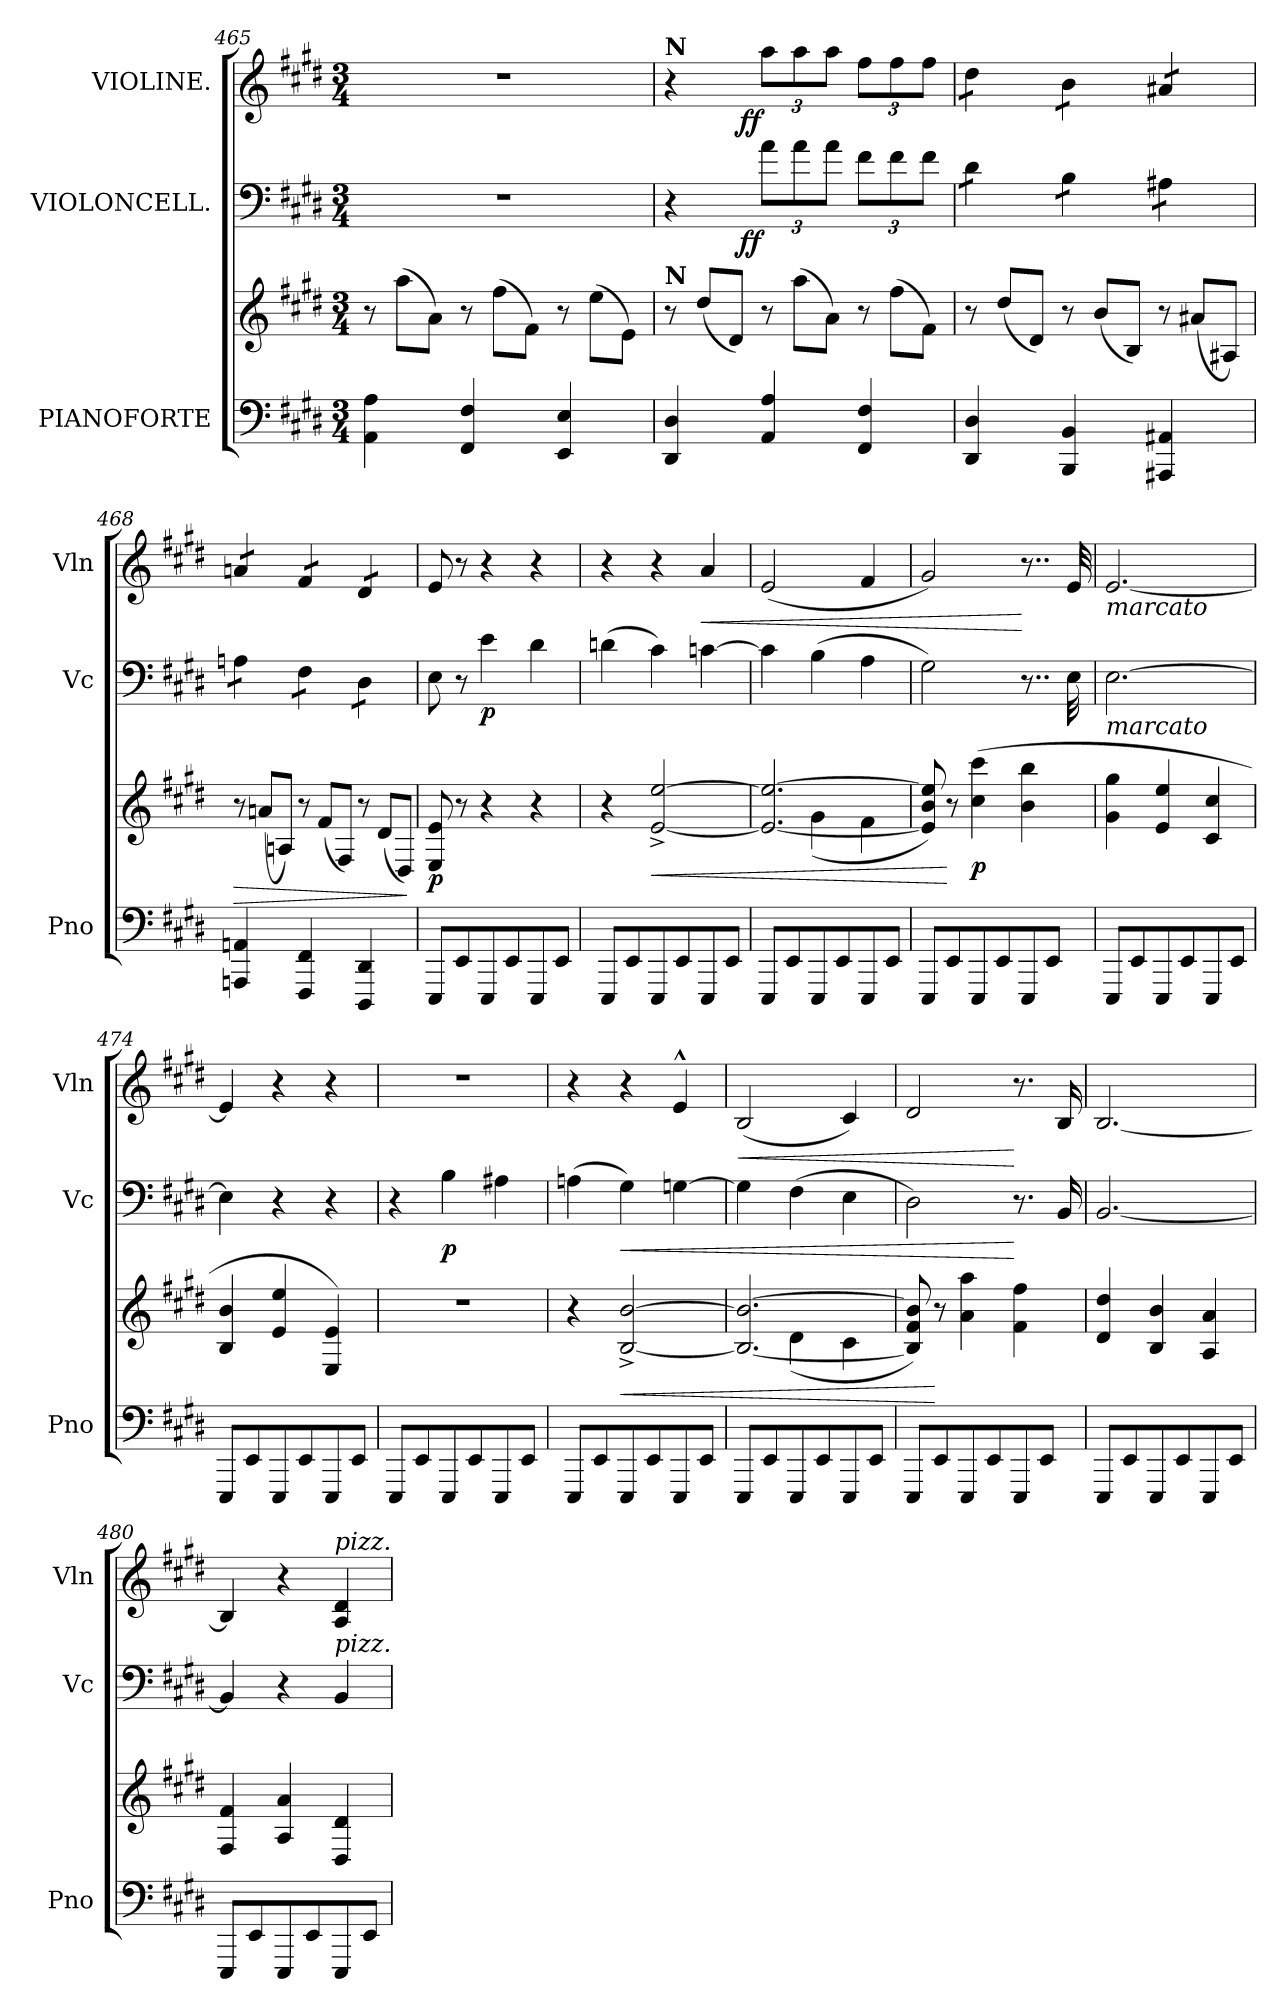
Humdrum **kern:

**kern	**kern	**dynam	**kern	**dynam	**kern	**dynam
*part3	*part3	*part3	*part2	*part2	*part1	*part1
*staff4	*staff3	*staff3/4	*staff2	*staff2	*staff1	*staff1
*I"PIANOFORTE	*	*	*I"VIOLONCELL.	*	*I"VIOLINE.	*
*I'Pno	*	*	*I'Vc	*	*I'Vln	*
*clefF4	*clefG2	*	*clefF4	*	*clefG2	*
*k[f#c#g#d#]	*k[f#c#g#d#]	*	*k[f#c#g#d#]	*	*k[f#c#g#d#]	*
*M3/4	*M3/4	*	*M3/4	*	*M3/4	*
*	*Xtuplet	*	*	*	*	*
=465	=465	=465	=465	=465	=465	=465
4AA\ 4A\	12r	.	2.r	.	2.r	.
.	(12aa\L	.	.	.	.	.
.	12a\J)	.	.	.	.	.
4FF#/ 4F#/	12r	.	.	.	.	.
.	(12ff#\L	.	.	.	.	.
.	12f#\J)	.	.	.	.	.
4EE/ 4E/	12r	.	.	.	.	.
.	(12ee\L	.	.	.	.	.
.	12e\J)	.	.	.	.	.
=466	=466	=466	=466	=466	=466	=466
!	!	!	!	!	!LO:TX:a:B:t=N	!
!	!LO:TX:a:B:t=N	!	!	!	!	!
4DD#/ 4D#/	12r	.	4r	.	4r	.
.	(12dd#/L	.	.	.	.	.
.	12d#/J)	.	.	.	.	.
!	!	!	!	!LO:DY:rj	!	!LO:DY:rj
4AA/ 4A/	12r	.	12a\L	ff	12aa\L	ff
.	(12aa\L	.	12a\	.	12aa\	.
.	12a\J)	.	12a\J	.	12aa\J	.
4FF#/ 4F#/	12r	.	12f#\L	.	12ff#\L	.
.	(12ff#\L	.	12f#\	.	12ff#\	.
.	12f#\J)	.	12f#\J	.	12ff#\J	.
=467	=467	=467	=467	=467	=467	=467
*	*	*	*tremolo	*	*	*
*	*	*	*	*	*tremolo	*
4DD#/ 4D#/	12r	.	8d#\L	.	8dd#\L	.
.	(12dd#/L	.	.	.	.	.
.	.	.	8d#\J	.	8dd#\J	.
.	12d#/J)	.	.	.	.	.
4BBB/ 4BB/	12r	.	8B\L	.	8b\L	.
.	(12b/L	.	.	.	.	.
.	.	.	8B\J	.	8b\J	.
.	12B/J)	.	.	.	.	.
4AAA#X/ 4AA#X/	12r	.	8A#X\L	.	8a#X/L	.
.	(12a#X/L	.	.	.	.	.
.	.	.	8A#X\J	.	8a#X/J	.
.	12A#X/J)	.	.	.	.	.
=468	=468	=468	=468	=468	=468	=468
!	!	!LO:HP:b	!	!	!	!
4AAAn/ 4AAn/	12r	>	8An\L	.	8an/L	.
.	(12an/L	.	.	.	.	.
.	.	.	8An\J	.	8an/J	.
.	12An/J)	.	.	.	.	.
4FFF#/ 4FF#/	12r	.	8F#\L	.	8f#/L	.
.	(12f#/L	.	.	.	.	.
.	.	.	8F#\J	.	8f#/J	.
.	12F#/J)	.	.	.	.	.
4DDD#/ 4DD#/	12r	.	8D#\L	.	8d#/L	.
.	(12d#/L	.	.	.	.	.
.	.	.	8D#\J	.	8d#/J	.
*	*	*	*	*	*Xtremolo	*
*	*	*	*Xtremolo	*	*	*
.	12D#/J)	.	.	.	.	.
.	.	]	.	.	.	.
=469	=469	=469	=469	=469	=469	=469
8EEE/L	8E/ 8e/	p	8E\	.	8e/	.
8EE/	8r	.	8r	.	8r	.
8EEE/	4r	.	4e\	p	4r	.
8EE/	.	.	.	.	.	.
8EEE/	4r	.	4d#\	.	4r	.
8EE/J	.	.	.	.	.	.
=470	=470	=470	=470	=470	=470	=470
8EEE/L	4r	.	(4dn\	.	4r	.
8EE/	.	.	.	.	.	.
!	!	!LO:HP:b	!	!	!	!
8EEE/	[2e^/ [2ee^/	<	4c#\)	.	4r	.
8EE/	.	.	.	.	.	.
!	!	!	!	!	!	!LO:HP:b
8EEE/	.	.	[4cn\	.	4a/	<
8EE/J	.	.	.	.	.	.
=471	=471	=471	=471	=471	=471	=471
*	*^	*	*	*	*	*
8EEE/L	2.e_/ 2.ee_/	4ryy	.	4c\]	.	(2e/	.
8EE/	.	.	.	.	.	.	.
8EEE/	.	(>4g#\	.	(4B\	.	.	.
8EE/	.	.	.	.	.	.	.
8EEE/	.	4f#\	.	4A\	.	4f#/	.
8EE/J	.	.	.	.	.	.	.
*	*v	*v	*	*	*	*	*
=472	=472	=472	=472	=472	=472	=472
8EEE/L	8e]/ 8b/ 8ee]/)	.	2G#\)	.	2g#/)	.
8EE/	8r	[	.	.	.	.
8EEE/	(>4cc#\ 4ccc#\	p	.	.	.	.
8EE/	.	.	.	.	.	.
8EEE/	4b\ 4bb\	.	8..r	.	8..r	[
8EE/J	.	.	.	.	.	.
.	.	.	32E\	.	32e/	.
=473	=473	=473	=473	=473	=473	=473
!	!	!	!	!	!LO:TX:b:i:t=marcato	!
!	!	!	!LO:TX:b:i:t=marcato	!	!	!
8EEE/L	4g#\ 4gg#\	.	[2.E\	.	[2.e/	.
8EE/	.	.	.	.	.	.
8EEE/	4e/ 4ee/	.	.	.	.	.
8EE/	.	.	.	.	.	.
8EEE/	4c#/ 4cc#/	.	.	.	.	.
8EE/J	.	.	.	.	.	.
=474	=474	=474	=474	=474	=474	=474
8EEE/L	4B/ 4b/	.	4E\]	.	4e/]	.
8EE/	.	.	.	.	.	.
8EEE/	4e/ 4ee/	.	4r	.	4r	.
8EE/	.	.	.	.	.	.
8EEE/	4E/ 4e/)	.	4r	.	4r	.
8EE/J	.	.	.	.	.	.
=475	=475	=475	=475	=475	=475	=475
8EEE/L	2.r	.	4r	.	2.r	.
8EE/	.	.	.	.	.	.
8EEE/	.	.	4B\	p	.	.
8EE/	.	.	.	.	.	.
8EEE/	.	.	4A#X\	.	.	.
8EE/J	.	.	.	.	.	.
=476	=476	=476	=476	=476	=476	=476
8EEE/L	4r	.	(4An\	.	4r	.
8EE/	.	.	.	.	.	.
!	!	!LO:HP:b	!	!LO:HP:b	!	!
8EEE/	[2B^>/ [2b^>/	<	4G#\)	<	4r	.
8EE/	.	.	.	.	.	.
8EEE/	.	.	[4Gn\	.	4e^^/	.
8EE/J	.	.	.	.	.	.
=477	=477	=477	=477	=477	=477	=477
*	*^	*	*	*	*	*
!	!	!	!	!	!	!	!LO:HP:b
8EEE/L	2.B_/ 2.b_/	4ryy	.	4G\]	.	(2B/	<
8EE/	.	.	.	.	.	.	.
8EEE/	.	(>4d#\	.	(4F#\	.	.	.
8EE/	.	.	.	.	.	.	.
8EEE/	.	4c#\	.	4E\	.	4c#/)	.
8EE/J	.	.	.	.	.	.	.
*	*v	*v	*	*	*	*	*
=478	=478	=478	=478	=478	=478	=478
8EEE/L	8B]/ 8f#/ 8b]/)	.	2D#\)	.	2d#/	.
8EE/	8r	[	.	.	.	.
8EEE/	4a\ 4aa\	.	.	.	.	.
8EE/	.	.	.	.	.	.
8EEE/	4f#\ 4ff#\	.	8.r	[	8.r	[
8EE/J	.	.	.	.	.	.
.	.	.	16BB/	.	16B/	.
=479	=479	=479	=479	=479	=479	=479
8EEE/L	4d#/ 4dd#/	.	[2.BB/	.	[2.B/	.
8EE/	.	.	.	.	.	.
8EEE/	4B/ 4b/	.	.	.	.	.
8EE/	.	.	.	.	.	.
8EEE/	4A/ 4a/	.	.	.	.	.
8EE/J	.	.	.	.	.	.
=480	=480	=480	=480	=480	=480	=480
8EEE/L	4F#/ 4f#/	.	4BB/]	.	4B/]	.
8EE/	.	.	.	.	.	.
8EEE/	4A/ 4a/	.	4r	.	4r	.
8EE/	.	.	.	.	.	.
!	!	!	!	!	!LO:TX:a:i:t=pizz.	!
!	!	!	!LO:TX:a:i:t=pizz.	!	!	!
8EEE/	4D#/ 4d#/	.	4BB/	.	4A/ 4d#/	.
8EE/J	.	.	.	.	.	.
=	=	=	=	=	=	=
*-	*-	*-	*-	*-	*-	*-
